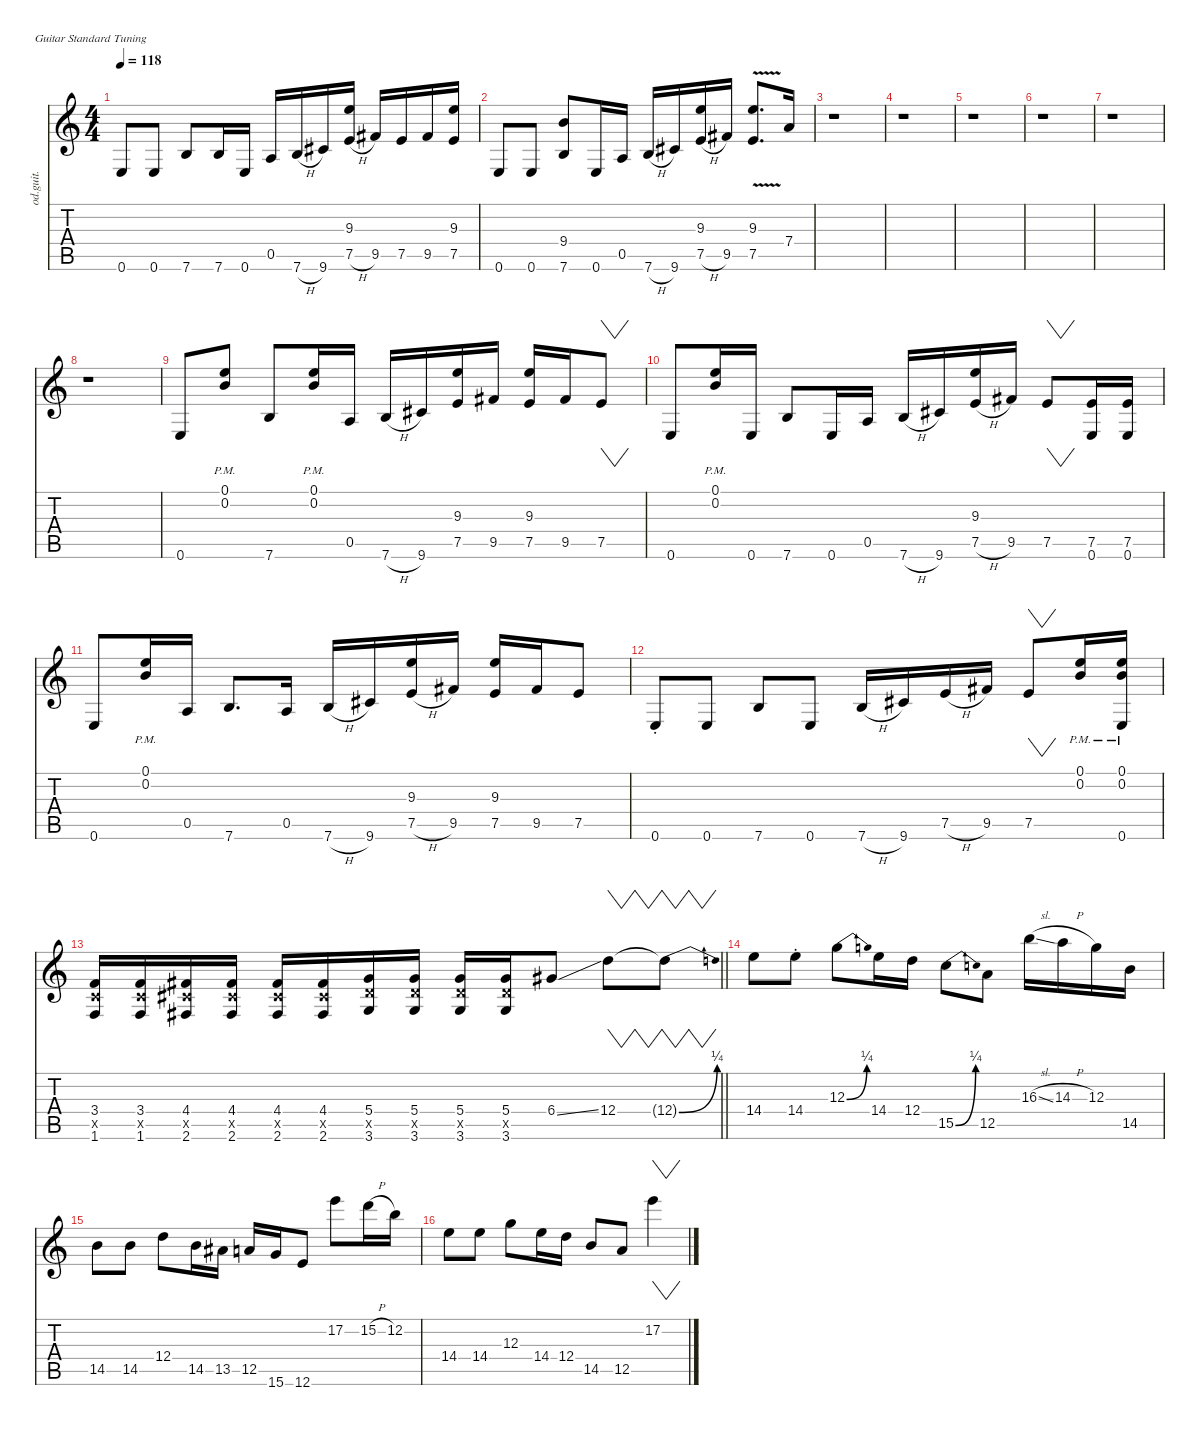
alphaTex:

\defaultSystemsLayout 4
\hideDynamics
\bracketExtendMode nobrackets
\otherSystemsTrackNameOrientation horizontal
\track ("Untitled" "od.guit.") {instrument overdrivenguitar}
\staff {score tabs}
\tuning (E4 B3 G3 D3 A2 E2)
\ts (4 4)
\tempo 118
\clef g2
\ks c
0.6.8{dy ff} 0.6.8 7.6.8 7.6.16 0.6.16 0.5.16 7.6{h}.16 9.6{acc #}.16 (9.3 7.5{h}).16 9.5{acc #}.16 7.5.16 9.5{acc #}.16 (9.3 7.5).16 |
0.6.8 0.6.8 (9.4 7.6).8 0.6.16 0.5.16 7.6{h}.16 9.6{acc #}.16 (9.3 7.5{h}).16 9.5{acc #}.16 (9.3{v} 7.5{v}).8{d} 7.4.16 |
r.1 |
r.1 |
r.1 |
r.1 |
r.1 |
r.1 |
0.6.8 (0.1{pm} 0.2{pm}).8 7.6.8 (0.1{pm} 0.2{pm}).16 0.5.16 7.6{h}.16 9.6{acc #}.16 (9.3 7.5).16 9.5{acc #}.16 (9.3 7.5).16 9.5{acc #}.16 7.5.8{vw} |
0.6.8 (0.1{pm} 0.2{pm}).16 0.6.16 7.6.8 0.6.16 0.5.16 7.6{h}.16 9.6{acc #}.16 (9.3 7.5{h}).16 9.5{acc #}.16 7.5.8{vw} (7.5 0.6).16 (7.5 0.6).16 |
0.6.8 (0.1{pm} 0.2{pm}).16 0.5.16 7.6.8{d} 0.5.16 7.6{h}.16 9.6{acc #}.16 (9.3 7.5{h}).16 9.5{acc #}.16 (9.3 7.5).16 9.5{acc #}.16 7.5.8 |
0.6{st}.8 0.6.8 7.6.8 0.6.8 7.6{h}.16 9.6{acc #}.16 7.5{h}.16 9.5{acc #}.16 7.5.8{vw} (0.1{pm} 0.2{pm}).16 (0.1{pm} 0.2{pm} 0.6{pm}).16 |
\barLineRight lightlight
(3.4 3.5{x} 1.6).16 (3.4 3.5{x} 1.6).16 (4.4{acc #} 4.5{x acc #} 2.6{acc #}).16 (4.4{acc #} 4.5{x acc #} 2.6{acc #}).16 (4.4{acc #} 4.5{x acc #} 2.6{acc #}).16 (4.4{acc #} 4.5{x acc #} 2.6{acc #}).16 (5.4 5.5{x} 3.6).16 (5.4 5.5{x} 3.6).16 (5.4 5.5{x} 3.6).16 (5.4 5.5{x} 3.6).16 6.4{ss acc #}.8 12.4.8{vw} 12.4{be (bend 0 0 9.999999599999999 1) t}.8{vw} |
14.4.8{dy fff} 14.4{st}.8 12.3{be (bend 0 0 9.999999599999999 1)}.8 14.4.16 12.4.16 15.5{be (bend 0 0 9.999999599999999 1)}.8 12.5.8 16.3{sl}.16 14.3{h}.16 12.3.16 14.5.16 |
14.5.8 14.5.8 12.4.8 14.5.16 13.5{acc #}.16 12.5.16 15.6.16 12.6.8 17.2.8 15.2{h}.16 12.2.16 |
14.4.8 14.4.8 12.3.8 14.4.16 12.4.16 14.5.8 12.5.8 17.2.4{vw}
